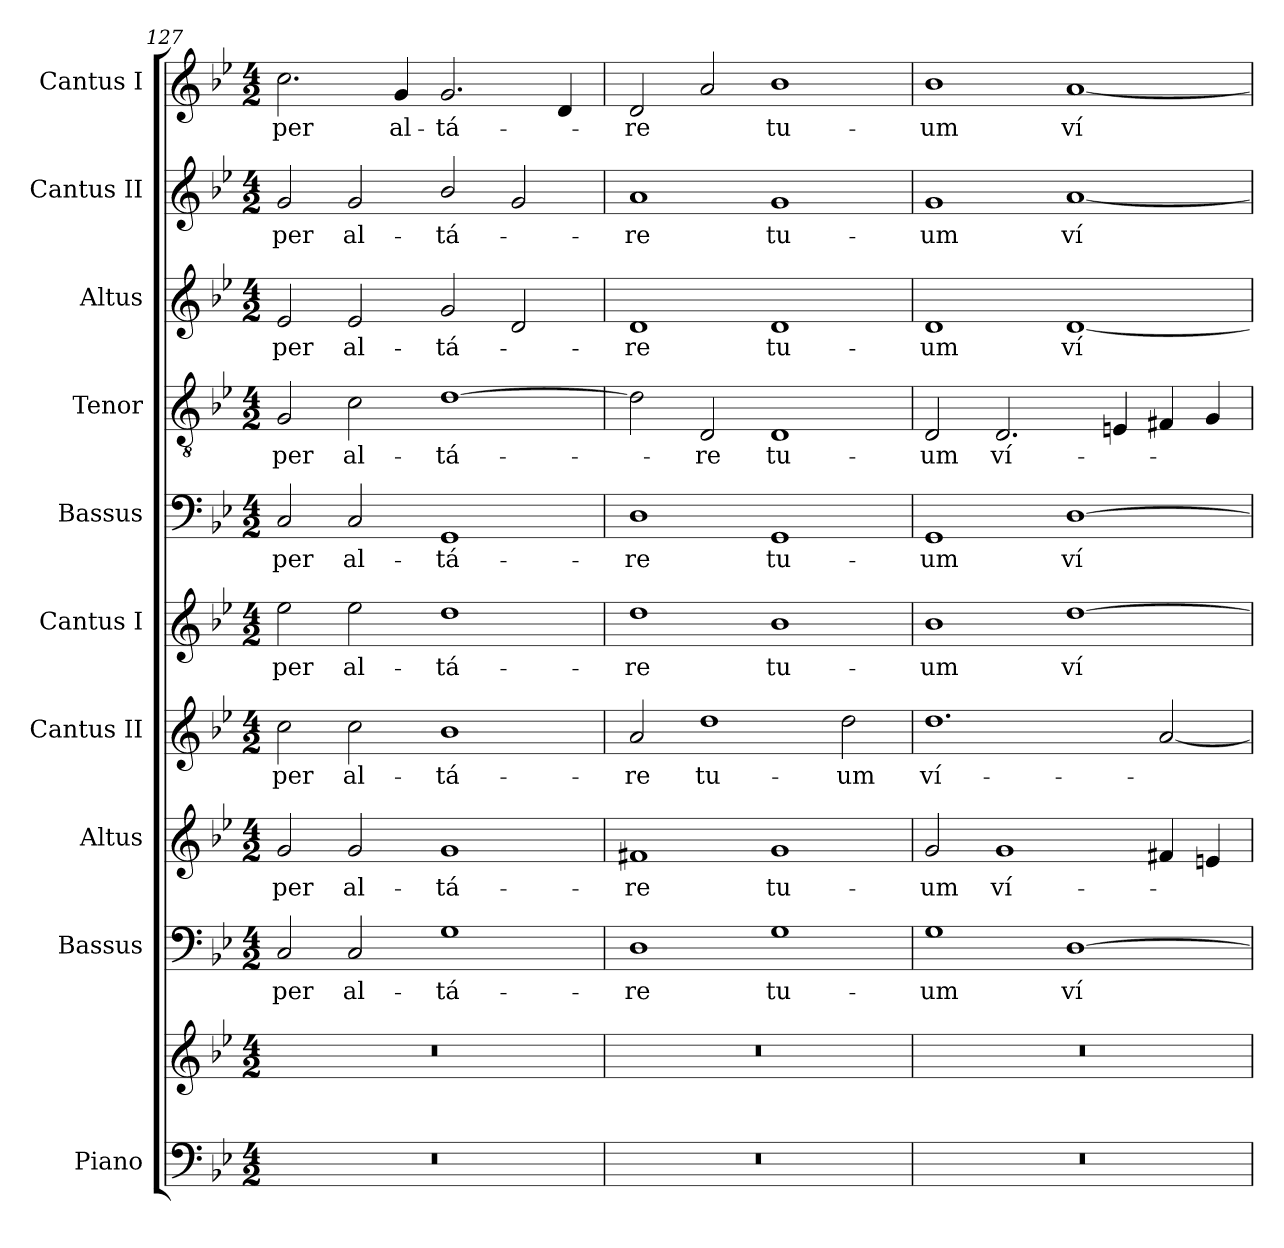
**kern	**kern	**kern	**text	**kern	**text	**kern	**text	**kern	**text	**kern	**text	**kern	**text	**kern	**text	**kern	**text	**kern	**text
*part10	*part10	*part9	*part9	*part8	*part8	*part7	*part7	*part6	*part6	*part5	*part5	*part4	*part4	*part3	*part3	*part2	*part2	*part1	*part1
*staff11	*staff10	*staff9	*staff9	*staff8	*staff8	*staff7	*staff7	*staff6	*staff6	*staff5	*staff5	*staff4	*staff4	*staff3	*staff3	*staff2	*staff2	*staff1	*staff1
*I"Piano	*	*I"Bassus	*	*I"Altus	*	*I"Cantus II	*	*I"Cantus I	*	*I"Bassus	*	*I"Tenor	*	*I"Altus	*	*I"Cantus II	*	*I"Cantus I	*
*I'Pno	*	*I'B.	*	*I'A.	*	*I'C.2	*	*I'C.1	*	*I'B.	*	*I'T.	*	*I'A.	*	*I'C.2	*	*I'C.1	*
*clefF4	*clefG2	*clefF4	*	*clefG2	*	*clefG2	*	*clefG2	*	*clefF4	*	*clefGv2	*	*clefG2	*	*clefG2	*	*clefG2	*
*	*	*	*	*	*	*	*	*	*	*	*	*ITrd7c12	*	*	*	*	*	*	*
*k[b-e-]	*k[b-e-]	*k[b-e-]	*	*k[b-e-]	*	*k[b-e-]	*	*k[b-e-]	*	*k[b-e-]	*	*k[b-e-]	*	*k[b-e-]	*	*k[b-e-]	*	*k[b-e-]	*
*B-:	*B-:	*B-:	*	*B-:	*	*B-:	*	*B-:	*	*B-:	*	*B-:	*	*B-:	*	*B-:	*	*B-:	*
*M4/2	*M4/2	*M4/2	*	*M4/2	*	*M4/2	*	*M4/2	*	*M4/2	*	*M4/2	*	*M4/2	*	*M4/2	*	*M4/2	*
=127	=127	=127	=127	=127	=127	=127	=127	=127	=127	=127	=127	=127	=127	=127	=127	=127	=127	=127	=127
!LO:N:vis=1	!LO:N:vis=1	!	!	!	!	!	!	!	!	!	!	!	!	!	!	!	!	!	!
!	!	!	!LO:LY:b:color=#000000	!	!	!	!	!	!	!	!	!	!	!	!	!	!	!	!
!	!	!	!	!	!LO:LY:b:color=#000000	!	!	!	!	!	!	!	!	!	!	!	!	!	!
!	!	!	!	!	!	!	!LO:LY:b:color=#000000	!	!	!	!	!	!	!	!	!	!	!	!
!	!	!	!	!	!	!	!	!	!LO:LY:b:color=#000000	!	!	!	!	!	!	!	!	!	!
!	!	!	!	!	!	!	!	!	!	!	!LO:LY:b:color=#000000	!	!	!	!	!	!	!	!
!	!	!	!	!	!	!	!	!	!	!	!	!	!LO:LY:b:color=#000000	!	!	!	!	!	!
!	!	!	!	!	!	!	!	!	!	!	!	!	!	!	!LO:LY:b:color=#000000	!	!	!	!
!	!	!	!	!	!	!	!	!	!	!	!	!	!	!	!	!	!LO:LY:b:color=#000000	!	!
!	!	!	!	!	!	!	!	!	!	!	!	!	!	!	!	!	!	!	!LO:LY:b:color=#000000
0r	0r	2Ci/	-per	2gi/	-per	2cci\	-per	2ee-i\	-per	2Ci/	-per	2GGi/	-per	2e-i/	-per	2gi/	-per	2.cci\	-per
!	!	!	!LO:LY:b:color=#000000	!	!	!	!	!	!	!	!	!	!	!	!	!	!	!	!
!	!	!	!	!	!LO:LY:b:color=#000000	!	!	!	!	!	!	!	!	!	!	!	!	!	!
!	!	!	!	!	!	!	!LO:LY:b:color=#000000	!	!	!	!	!	!	!	!	!	!	!	!
!	!	!	!	!	!	!	!	!	!LO:LY:b:color=#000000	!	!	!	!	!	!	!	!	!	!
!	!	!	!	!	!	!	!	!	!	!	!LO:LY:b:color=#000000	!	!	!	!	!	!	!	!
!	!	!	!	!	!	!	!	!	!	!	!	!	!LO:LY:b:color=#000000	!	!	!	!	!	!
!	!	!	!	!	!	!	!	!	!	!	!	!	!	!	!LO:LY:b:color=#000000	!	!	!	!
!	!	!	!	!	!	!	!	!	!	!	!	!	!	!	!	!	!LO:LY:b:color=#000000	!	!
.	.	2Ci/	al-	2gi/	al-	2cci\	al-	2ee-i\	al-	2Ci/	al-	2Ci\	al-	2e-i/	al-	2gi/	al-	.	.
!	!	!	!	!	!	!	!	!	!	!	!	!	!	!	!	!	!	!	!LO:LY:b:color=#000000
.	.	.	.	.	.	.	.	.	.	.	.	.	.	.	.	.	.	4gi/	al-
!	!	!	!LO:LY:b:color=#000000	!	!	!	!	!	!	!	!	!	!	!	!	!	!	!	!
!	!	!	!	!	!LO:LY:b:color=#000000	!	!	!	!	!	!	!	!	!	!	!	!	!	!
!	!	!	!	!	!	!	!LO:LY:b:color=#000000	!	!	!	!	!	!	!	!	!	!	!	!
!	!	!	!	!	!	!	!	!	!LO:LY:b:color=#000000	!	!	!	!	!	!	!	!	!	!
!	!	!	!	!	!	!	!	!	!	!	!LO:LY:b:color=#000000	!	!	!	!	!	!	!	!
!	!	!	!	!	!	!	!	!	!	!	!	!	!LO:LY:b:color=#000000	!	!	!	!	!	!
!	!	!	!	!	!	!	!	!	!	!	!	!	!	!	!LO:LY:b:color=#000000	!	!	!	!
!	!	!	!	!	!	!	!	!	!	!	!	!	!	!	!	!	!LO:LY:b:color=#000000	!	!
!	!	!	!	!	!	!	!	!	!	!	!	!	!	!	!	!	!	!	!LO:LY:b:color=#000000
.	.	1Gi	-tá-	1gi	-tá-	1b-i	-tá-	1ddi	-tá-	1GGi	-tá-	[1Di	-tá-	2gi/	-tá-	2b-i/	-tá-	2.gi/	-tá-
.	.	.	.	.	.	.	.	.	.	.	.	.	.	2di/	.	2gi/	.	.	.
.	.	.	.	.	.	.	.	.	.	.	.	.	.	.	.	.	.	4di/	.
!!LO:LB:g=z
=128	=128	=128	=128	=128	=128	=128	=128	=128	=128	=128	=128	=128	=128	=128	=128	=128	=128	=128	=128
!LO:N:vis=1	!LO:N:vis=1	!	!	!	!	!	!	!	!	!	!	!	!	!	!	!	!	!	!
!	!	!	!LO:LY:b:color=#000000	!	!	!	!	!	!	!	!	!	!	!	!	!	!	!	!
!	!	!	!	!	!LO:LY:b:color=#000000	!	!	!	!	!	!	!	!	!	!	!	!	!	!
!	!	!	!	!	!	!	!LO:LY:b:color=#000000	!	!	!	!	!	!	!	!	!	!	!	!
!	!	!	!	!	!	!	!	!	!LO:LY:b:color=#000000	!	!	!	!	!	!	!	!	!	!
!	!	!	!	!	!	!	!	!	!	!	!LO:LY:b:color=#000000	!	!	!	!	!	!	!	!
!	!	!	!	!	!	!	!	!	!	!	!	!	!	!	!LO:LY:b:color=#000000	!	!	!	!
!	!	!	!	!	!	!	!	!	!	!	!	!	!	!	!	!	!LO:LY:b:color=#000000	!	!
!	!	!	!	!	!	!	!	!	!	!	!	!	!	!	!	!	!	!	!LO:LY:b:color=#000000
0r	0r	1Di	-re	1f#Xi	-re	2ai/	-re	1ddi	-re	1Di	-re	2Di\]	.	1di	-re	1ai	-re	2di/	-re
!	!	!	!	!	!	!	!LO:LY:b:color=#000000	!	!	!	!	!	!	!	!	!	!	!	!
!	!	!	!	!	!	!	!	!	!	!	!	!	!LO:LY:b:color=#000000	!	!	!	!	!	!
.	.	.	.	.	.	1ddi	tu-	.	.	.	.	2DDi/	-re	.	.	.	.	2ai/	.
!	!	!	!LO:LY:b:color=#000000	!	!	!	!	!	!	!	!	!	!	!	!	!	!	!	!
!	!	!	!	!	!LO:LY:b:color=#000000	!	!	!	!	!	!	!	!	!	!	!	!	!	!
!	!	!	!	!	!	!	!	!	!LO:LY:b:color=#000000	!	!	!	!	!	!	!	!	!	!
!	!	!	!	!	!	!	!	!	!	!	!LO:LY:b:color=#000000	!	!	!	!	!	!	!	!
!	!	!	!	!	!	!	!	!	!	!	!	!	!LO:LY:b:color=#000000	!	!	!	!	!	!
!	!	!	!	!	!	!	!	!	!	!	!	!	!	!	!LO:LY:b:color=#000000	!	!	!	!
!	!	!	!	!	!	!	!	!	!	!	!	!	!	!	!	!	!LO:LY:b:color=#000000	!	!
!	!	!	!	!	!	!	!	!	!	!	!	!	!	!	!	!	!	!	!LO:LY:b:color=#000000
.	.	1Gi	tu-	1gi	tu-	.	.	1b-i	tu-	1GGi	tu-	1DDi	tu-	1di	tu-	1gi	tu-	1b-i	tu-
!	!	!	!	!	!	!	!LO:LY:b:color=#000000	!	!	!	!	!	!	!	!	!	!	!	!
.	.	.	.	.	.	2ddi\	-um	.	.	.	.	.	.	.	.	.	.	.	.
=129	=129	=129	=129	=129	=129	=129	=129	=129	=129	=129	=129	=129	=129	=129	=129	=129	=129	=129	=129
!LO:N:vis=1	!LO:N:vis=1	!	!	!	!	!	!	!	!	!	!	!	!	!	!	!	!	!	!
!	!	!	!LO:LY:b:color=#000000	!	!	!	!	!	!	!	!	!	!	!	!	!	!	!	!
!	!	!	!	!	!LO:LY:b:color=#000000	!	!	!	!	!	!	!	!	!	!	!	!	!	!
!	!	!	!	!	!	!	!LO:LY:b:color=#000000	!	!	!	!	!	!	!	!	!	!	!	!
!	!	!	!	!	!	!	!	!	!LO:LY:b:color=#000000	!	!	!	!	!	!	!	!	!	!
!	!	!	!	!	!	!	!	!	!	!	!LO:LY:b:color=#000000	!	!	!	!	!	!	!	!
!	!	!	!	!	!	!	!	!	!	!	!	!	!LO:LY:b:color=#000000	!	!	!	!	!	!
!	!	!	!	!	!	!	!	!	!	!	!	!	!	!	!LO:LY:b:color=#000000	!	!	!	!
!	!	!	!	!	!	!	!	!	!	!	!	!	!	!	!	!	!LO:LY:b:color=#000000	!	!
!	!	!	!	!	!	!	!	!	!	!	!	!	!	!	!	!	!	!	!LO:LY:b:color=#000000
0r	0r	1Gi	-um	2gi/	-um	1.ddi	ví-	1b-i	-um	1GGi	-um	2DDi/	-um	1di	-um	1gi	-um	1b-i	-um
!	!	!	!	!	!LO:LY:b:color=#000000	!	!	!	!	!	!	!	!	!	!	!	!	!	!
!	!	!	!	!	!	!	!	!	!	!	!	!	!LO:LY:b:color=#000000	!	!	!	!	!	!
.	.	.	.	1gi	ví-	.	.	.	.	.	.	2.DDi/	ví-	.	.	.	.	.	.
!	!	!	!LO:LY:b:color=#000000	!	!	!	!	!	!	!	!	!	!	!	!	!	!	!	!
!	!	!	!	!	!	!	!	!	!LO:LY:b:color=#000000	!	!	!	!	!	!	!	!	!	!
!	!	!	!	!	!	!	!	!	!	!	!LO:LY:b:color=#000000	!	!	!	!	!	!	!	!
!	!	!	!	!	!	!	!	!	!	!	!	!	!	!	!LO:LY:b:color=#000000	!	!	!	!
!	!	!	!	!	!	!	!	!	!	!	!	!	!	!	!	!	!LO:LY:b:color=#000000	!	!
!	!	!	!	!	!	!	!	!	!	!	!	!	!	!	!	!	!	!	!LO:LY:b:color=#000000
.	.	[1Di	ví-	.	.	.	.	[1ddi	ví-	[1Di	ví-	.	.	[1di	ví-	[1ai	ví-	[1ai	ví-
.	.	.	.	.	.	.	.	.	.	.	.	4EEni/	.	.	.	.	.	.	.
.	.	.	.	4f#Xi/	.	[2ai/	.	.	.	.	.	4FF#Xi/	.	.	.	.	.	.	.
.	.	.	.	4eni/	.	.	.	.	.	.	.	4GGi/	.	.	.	.	.	.	.
=	=	=	=	=	=	=	=	=	=	=	=	=	=	=	=	=	=	=	=
*-	*-	*-	*-	*-	*-	*-	*-	*-	*-	*-	*-	*-	*-	*-	*-	*-	*-	*-	*-
